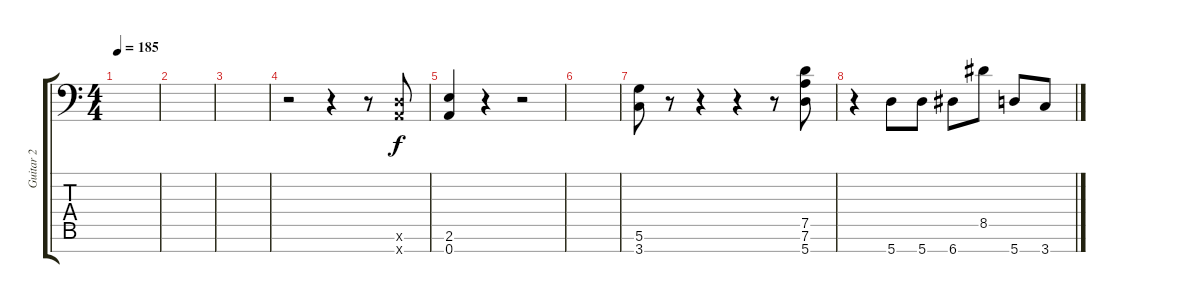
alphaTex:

\track ("Guitar 2" "Guitar 2") {instrument distortionguitar}
\staff {score tabs}
\tuning (D4 A3 F3 C3 G2 D2 A1) {hide}
\ts (4 4)
\tempo 185
\clef f4
\ks c
|
|
|
r.2 r.4 r.8 (0.6{x} 0.7{x}).8 |
(2.6 0.7).4 r.4 r.2 |
|
(5.6 3.7).8 r.8 r.4 r.4 r.8 (7.5 7.6 5.7).8 |
r.4 5.7.8 5.7.8 6.7.8 8.5.8 5.7.8 3.7.8
